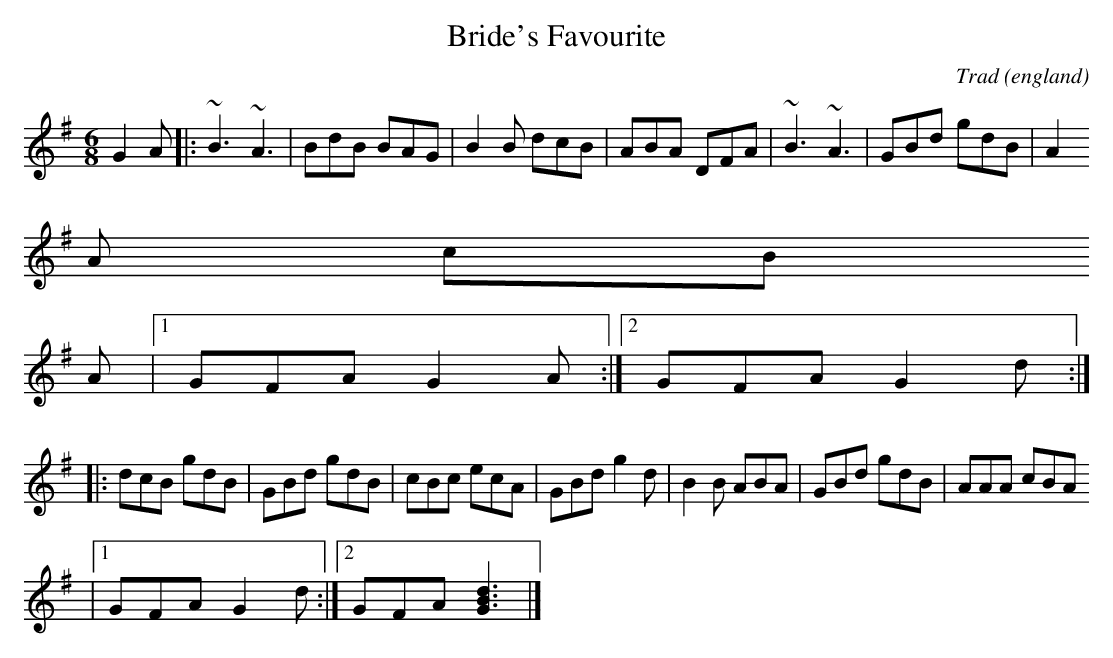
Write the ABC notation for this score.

X:1
T:Bride's Favourite
O:england
M:6/8
L:1/8
C:Trad
K:G
G2 A |: ~B3 ~A3 | BdB BAG | B2 B dcB | ABA DFA | ~B3 ~A3 | GBd gdB | A2
A cB
A | [1 GFA G2 A :| [2 GFA G2 d :|]
|: dcB gdB | GBd gdB | cBc ecA | GBd g2d | B2B ABA | GBd gdB | AAA cBA
| [1 GFA G2 d :| [2 GFA  [G3B3d3]|]
